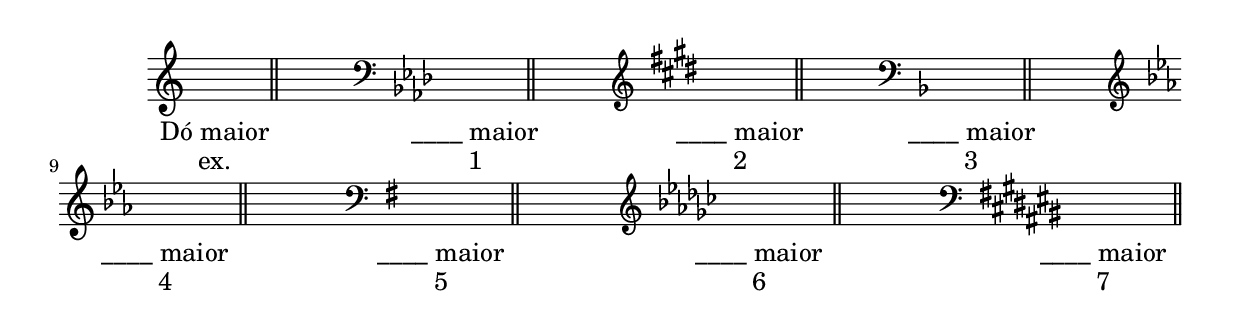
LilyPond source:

\version "2.10.0"
<<
\new Staff \with {
	\remove "Time_signature_engraver"
	\override Stem #'transparent = ##t
}

\relative c' { \clef treble
		\time 1/4
		\hideNotes
		c
		\bar "||"
		c4
		\bar " "
		\set Staff.printKeyCancellation = ##f
		\key aes \major
		\clef bass
		c
		\bar "||"
		c
		\bar " "
		\set Staff.printKeyCancellation = ##f
		\key e \major
		\clef treble
		c
		\bar "||"
		c
		\bar " "
		\set Staff.printKeyCancellation = ##f
		\key f \major
		\clef bass
		c
		\bar "||"
		c
		\bar " "
		\set Staff.printKeyCancellation = ##f
		\key ees \major
		\clef treble
		c
		\bar "||"
		c
		\bar " "
		\set Staff.printKeyCancellation = ##f
		\key g \major
		\clef bass
		c
		\bar "||"
		c
		\bar " "
		\set Staff.printKeyCancellation = ##f
		\key ges \major
		\clef treble
		c
		\bar "||"
		c
		\bar " "
		\set Staff.printKeyCancellation = ##f
		\key cis \major
		\clef bass
		c
		\unHideNotes
		\bar "||"
}

\addlyrics{ "Dó maior" \skip 4 "____ maior" \skip 4 "____ maior" \skip 4 "____ maior" \skip 4 "____ maior" \skip 4 "____ maior" \skip 4 "____ maior"  \skip 4 "____ maior" }
\addlyrics{ "ex." \skip 4 "1" \skip 4 "2" \skip 4 "3" \skip 4 "4" \skip 4 "5" \skip 4 "6" \skip 4 "7" }

>>


